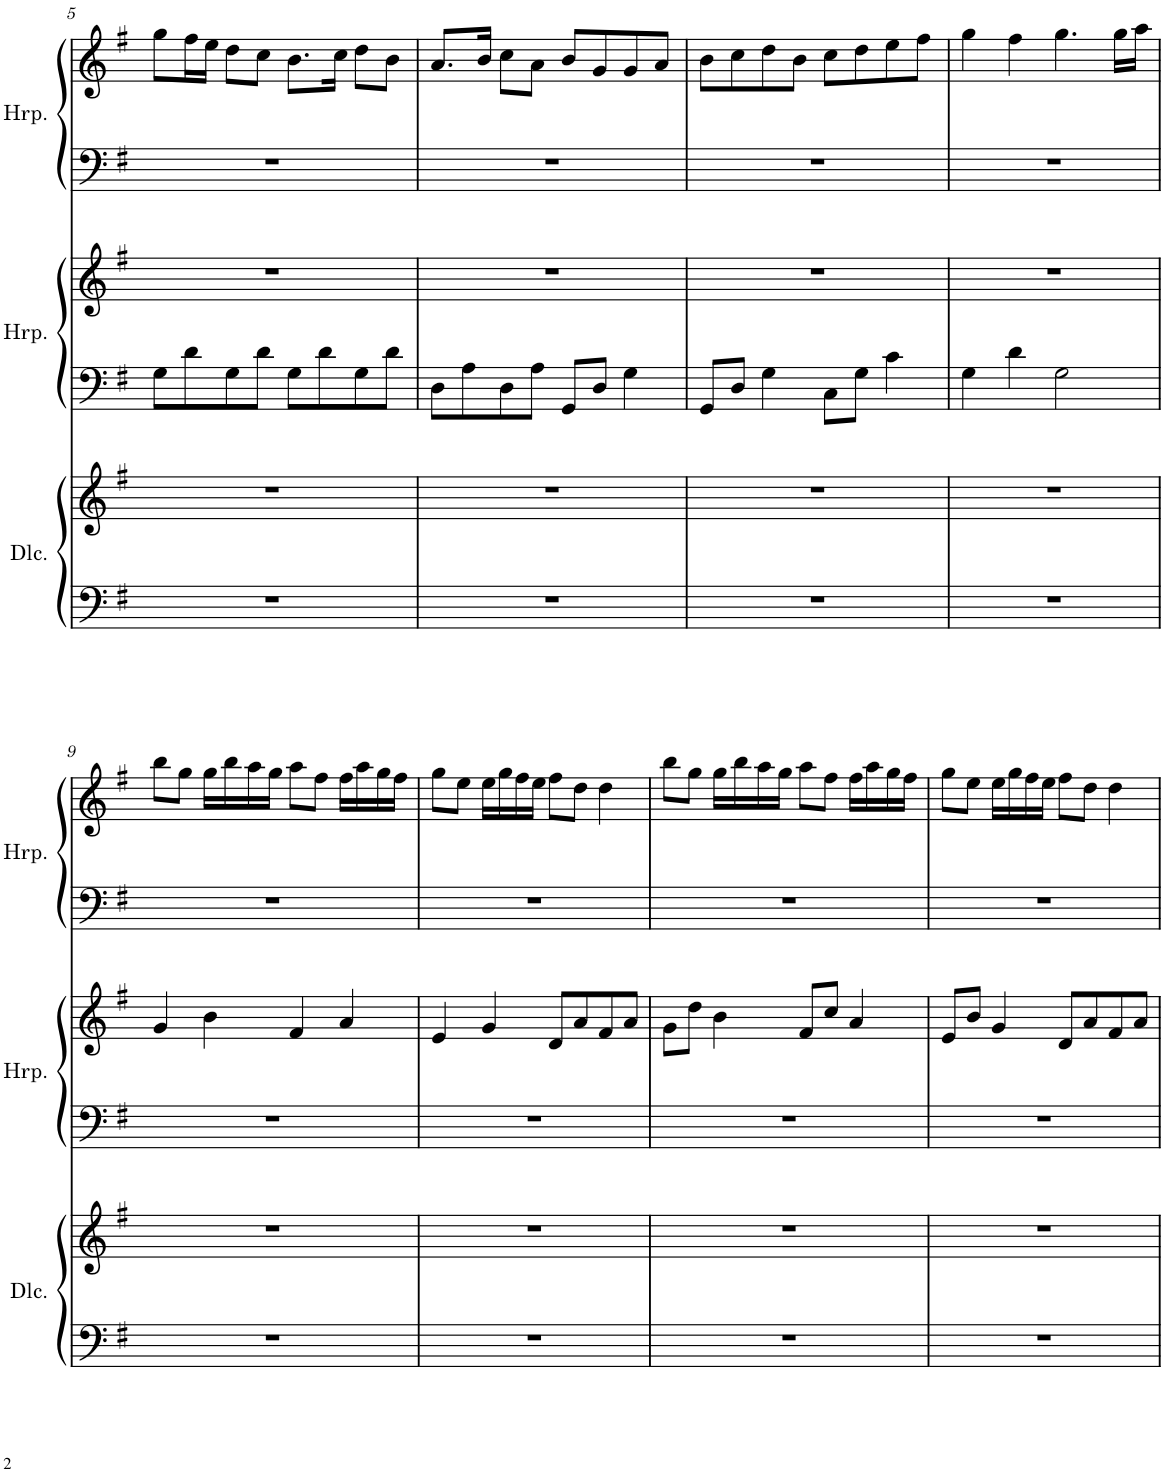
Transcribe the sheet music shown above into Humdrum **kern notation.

**kern	**kern	**kern	**kern	**kern	**kern
*part3	*part3	*part2	*part2	*part1	*part1
*staff6	*staff5	*staff4	*staff3	*staff2	*staff1
*I"Dulcimer	*	*I"Harp	*	*I"Harp	*
*I'Dlc.	*	*I'Hrp.	*	*I'Hrp.	*
!!LO:PB:g=z
*clefF4	*clefG2	*clefF4	*clefG2	*clefF4	*clefG2
*k[f#]	*k[f#]	*k[f#]	*k[f#]	*k[f#]	*k[f#]
*M4/4	*M4/4	*M4/4	*M4/4	*M4/4	*M4/4
=5	=5	=5	=5	=5	=5
1r	1r	8G\L	1r	1r	8gg\L
.	.	8d\	.	.	16ff#\L
.	.	.	.	.	16ee\JJ
.	.	8G\	.	.	8dd\L
.	.	8d\J	.	.	8cc\J
.	.	8G\L	.	.	8.b\L
.	.	8d\	.	.	.
.	.	.	.	.	16cc\Jk
.	.	8G\	.	.	8dd\L
.	.	8d\J	.	.	8b\J
=6	=6	=6	=6	=6	=6
1r	1r	8D\L	1r	1r	8.a/L
.	.	8A\	.	.	.
.	.	.	.	.	16b/Jk
.	.	8D\	.	.	8cc\L
.	.	8A\J	.	.	8a\J
.	.	8GG/L	.	.	8b/L
.	.	8D/J	.	.	8g/
.	.	4G\	.	.	8g/
.	.	.	.	.	8a/J
=7	=7	=7	=7	=7	=7
1r	1r	8GG/L	1r	1r	8b\L
.	.	8D/J	.	.	8cc\
.	.	4G\	.	.	8dd\
.	.	.	.	.	8b\J
.	.	8C\L	.	.	8cc\L
.	.	8G\J	.	.	8dd\
.	.	4c\	.	.	8ee\
.	.	.	.	.	8ff#\J
=8	=8	=8	=8	=8	=8
1r	1r	4G\	1r	1r	4gg\
.	.	4d\	.	.	4ff#\
.	.	2G\	.	.	4.gg\
.	.	.	.	.	16gg\LL
.	.	.	.	.	16aa\JJ
!!LO:LB:g=z
=9	=9	=9	=9	=9	=9
1r	1r	1r	4g/	1r	8bb\L
.	.	.	.	.	8gg\J
.	.	.	4b\	.	16gg\LL
.	.	.	.	.	16bb\
.	.	.	.	.	16aa\
.	.	.	.	.	16gg\JJ
.	.	.	4f#/	.	8aa\L
.	.	.	.	.	8ff#\J
.	.	.	4a/	.	16ff#\LL
.	.	.	.	.	16aa\
.	.	.	.	.	16gg\
.	.	.	.	.	16ff#\JJ
=10	=10	=10	=10	=10	=10
1r	1r	1r	4e/	1r	8gg\L
.	.	.	.	.	8ee\J
.	.	.	4g/	.	16ee\LL
.	.	.	.	.	16gg\
.	.	.	.	.	16ff#\
.	.	.	.	.	16ee\JJ
.	.	.	8d/L	.	8ff#\L
.	.	.	8a/	.	8dd\J
.	.	.	8f#/	.	4dd\
.	.	.	8a/J	.	.
=11	=11	=11	=11	=11	=11
1r	1r	1r	8g\L	1r	8bb\L
.	.	.	8dd\J	.	8gg\J
.	.	.	4b\	.	16gg\LL
.	.	.	.	.	16bb\
.	.	.	.	.	16aa\
.	.	.	.	.	16gg\JJ
.	.	.	8f#/L	.	8aa\L
.	.	.	8cc/J	.	8ff#\J
.	.	.	4a/	.	16ff#\LL
.	.	.	.	.	16aa\
.	.	.	.	.	16gg\
.	.	.	.	.	16ff#\JJ
=12	=12	=12	=12	=12	=12
1r	1r	1r	8e/L	1r	8gg\L
.	.	.	8b/J	.	8ee\J
.	.	.	4g/	.	16ee\LL
.	.	.	.	.	16gg\
.	.	.	.	.	16ff#\
.	.	.	.	.	16ee\JJ
.	.	.	8d/L	.	8ff#\L
.	.	.	8a/	.	8dd\J
.	.	.	8f#/	.	4dd\
.	.	.	8a/J	.	.
=	=	=	=	=	=
*-	*-	*-	*-	*-	*-
